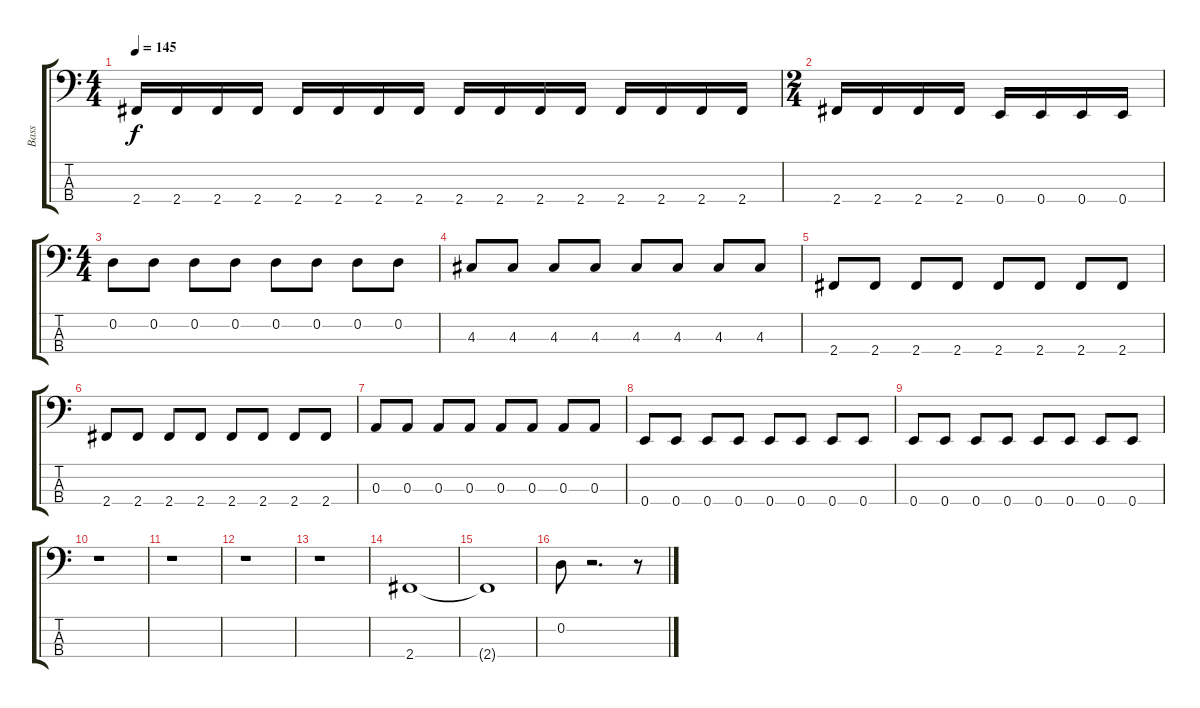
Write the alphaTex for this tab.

\track ("Bass " "Bass ") {instrument electricbassfinger}
\staff {score tabs}
\tuning (G2 D2 A1 E1) {hide}
\ts (4 4)
\tempo 145
\clef f4
\ks c
2.4.16{dy f} 2.4.16 2.4.16 2.4.16 2.4.16 2.4.16 2.4.16 2.4.16 2.4.16 2.4.16 2.4.16 2.4.16 2.4.16 2.4.16 2.4.16 2.4.16 |
\ts (2 4)
2.4.16 2.4.16 2.4.16 2.4.16 0.4.16 0.4.16 0.4.16 0.4.16 |
\ts (4 4)
0.2.8 0.2.8 0.2.8 0.2.8 0.2.8 0.2.8 0.2.8 0.2.8 |
4.3.8 4.3.8 4.3.8 4.3.8 4.3.8 4.3.8 4.3.8 4.3.8 |
2.4.8 2.4.8 2.4.8 2.4.8 2.4.8 2.4.8 2.4.8 2.4.8 |
2.4.8 2.4.8 2.4.8 2.4.8 2.4.8 2.4.8 2.4.8 2.4.8 |
0.3.8 0.3.8 0.3.8 0.3.8 0.3.8 0.3.8 0.3.8 0.3.8 |
0.4.8 0.4.8 0.4.8 0.4.8 0.4.8 0.4.8 0.4.8 0.4.8 |
0.4.8 0.4.8 0.4.8 0.4.8 0.4.8 0.4.8 0.4.8 0.4.8 |
r.1 |
r.1 |
r.1 |
r.1 |
2.4.1 |
2.4{t}.1 |
0.2.8 r.2{d} r.8
